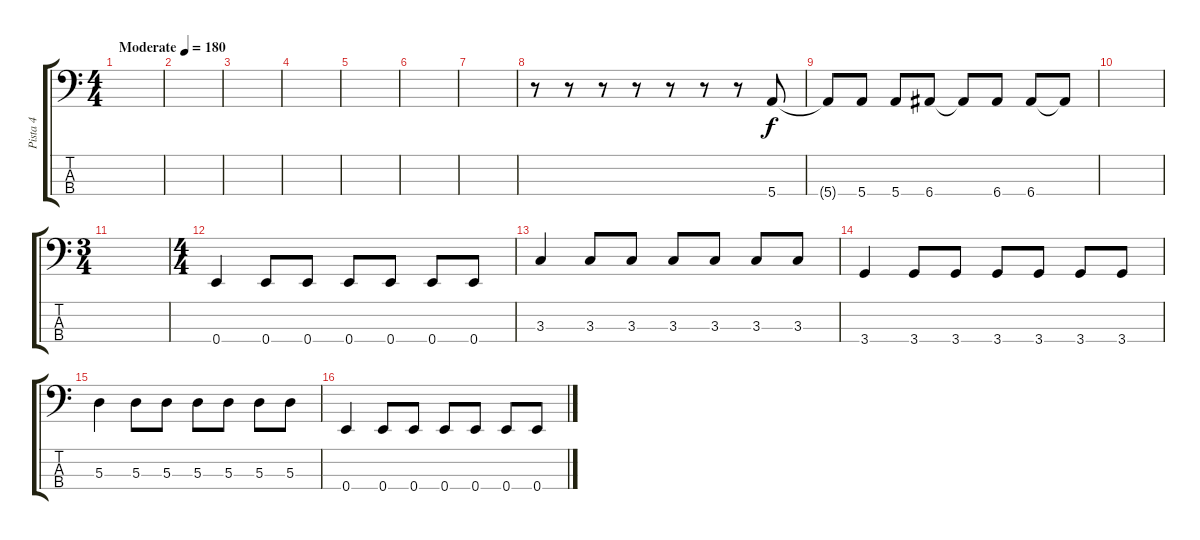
\track ("Pista 4" "Pista 4") {instrument electricbassfinger}
\staff {score tabs}
\tuning (G2 D2 A1 E1) {hide}
\ts (4 4)
\tempo (180 "Moderate")
\clef f4
\ks c
|
|
|
|
|
|
|
r.8 r.8 r.8 r.8 r.8 r.8 r.8 5.4.8 |
5.4{t}.8 5.4.8 5.4.8 6.4.8 6.4{t}.8 6.4.8 6.4.8 6.4{t}.8 |
|
\ts (3 4)
|
\ts (4 4)
0.4.4 0.4.8 0.4.8 0.4.8 0.4.8 0.4.8 0.4.8 |
3.3.4 3.3.8 3.3.8 3.3.8 3.3.8 3.3.8 3.3.8 |
3.4.4 3.4.8 3.4.8 3.4.8 3.4.8 3.4.8 3.4.8 |
5.3.4 5.3.8 5.3.8 5.3.8 5.3.8 5.3.8 5.3.8 |
0.4.4 0.4.8 0.4.8 0.4.8 0.4.8 0.4.8 0.4.8
